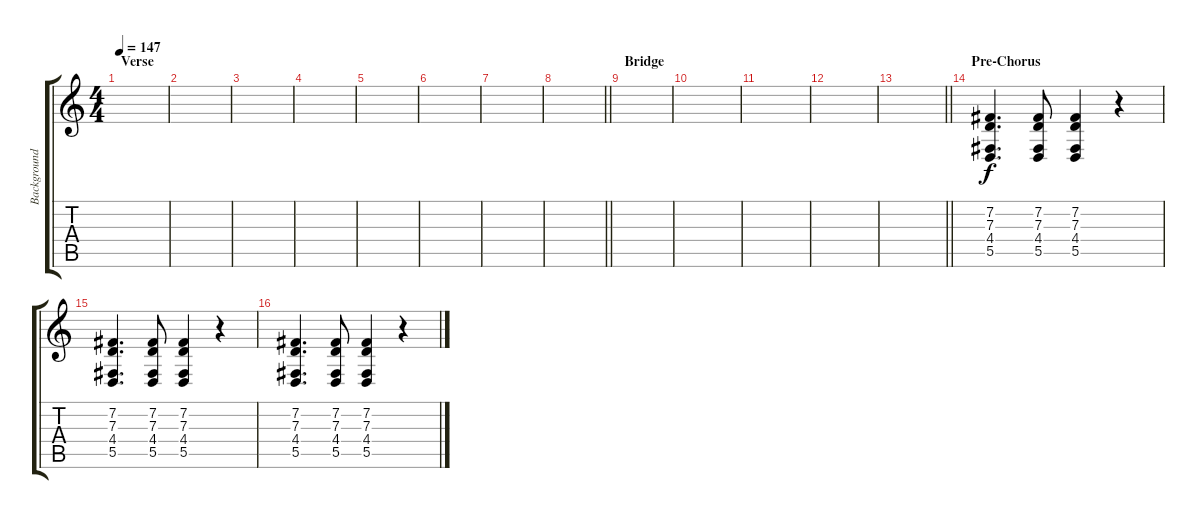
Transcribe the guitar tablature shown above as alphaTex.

\track ("Background Vocals" "Background") {instrument lead6voice}
\staff {score tabs}
\tuning (E4 B3 G3 D3 A2 D2) {hide}
\ts (4 4)
\section ("" "Verse")
\tempo 147
\clef g2
\ks c
|
|
|
|
|
|
|
\barLineRight lightlight
|
\section ("" "Bridge")
|
|
|
|
\barLineRight lightlight
|
\section ("" "Pre-Chorus")
(7.2 7.3 4.4 5.5).4{d} (7.2 7.3 4.4 5.5).8 (7.2 7.3 4.4 5.5).4 r.4 |
(7.2 7.3 4.4 5.5).4{d} (7.2 7.3 4.4 5.5).8 (7.2 7.3 4.4 5.5).4 r.4 |
(7.2 7.3 4.4 5.5).4{d} (7.2 7.3 4.4 5.5).8 (7.2 7.3 4.4 5.5).4 r.4
